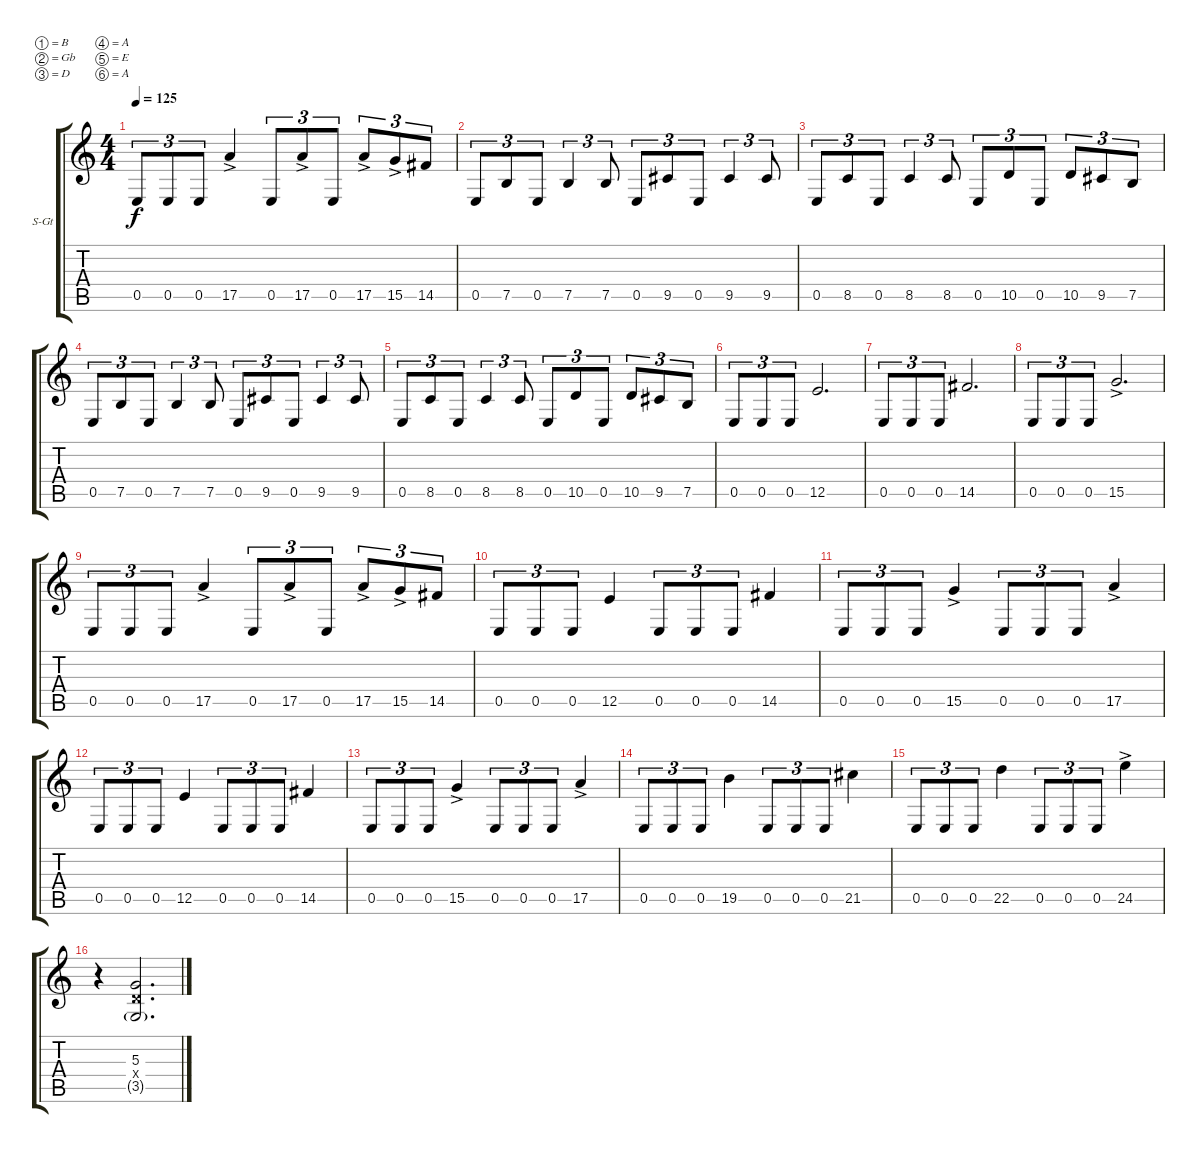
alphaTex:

\defaultSystemsLayout 4
\bracketExtendMode groupsimilarinstruments
\firstSystemTrackNameOrientation horizontal
\otherSystemsTrackNameOrientation horizontal
\track ("Rhythm string 01" "S-Gt") {instrument acousticguitarsteel}
\staff {score tabs}
\tuning (B3 Gb3 D3 A2 E2 A1)
\ts (4 4)
\tempo 125
\clef g2
\ks c
0.5.8{tu (3 2) dy f} 0.5.8{tu (3 2)} 0.5.8{tu (3 2)} 17.5{ac}.4 0.5.8{tu (3 2)} 17.5{ac}.8{tu (3 2)} 0.5.8{tu (3 2)} 17.5{ac}.8{tu (3 2)} 15.5{ac}.8{tu (3 2)} 14.5.8{tu (3 2)} |
0.5.8{tu (3 2)} 7.5.8{tu (3 2)} 0.5.8{tu (3 2)} 7.5.4{tu (3 2)} 7.5.8{tu (3 2)} 0.5.8{tu (3 2)} 9.5.8{tu (3 2)} 0.5.8{tu (3 2)} 9.5.4{tu (3 2)} 9.5.8{tu (3 2)} |
0.5.8{tu (3 2)} 8.5.8{tu (3 2)} 0.5.8{tu (3 2)} 8.5.4{tu (3 2)} 8.5.8{tu (3 2)} 0.5.8{tu (3 2)} 10.5.8{tu (3 2)} 0.5.8{tu (3 2)} 10.5.8{tu (3 2)} 9.5.8{tu (3 2)} 7.5.8{tu (3 2)} |
0.5.8{tu (3 2)} 7.5.8{tu (3 2)} 0.5.8{tu (3 2)} 7.5.4{tu (3 2)} 7.5.8{tu (3 2)} 0.5.8{tu (3 2)} 9.5.8{tu (3 2)} 0.5.8{tu (3 2)} 9.5.4{tu (3 2)} 9.5.8{tu (3 2)} |
0.5.8{tu (3 2)} 8.5.8{tu (3 2)} 0.5.8{tu (3 2)} 8.5.4{tu (3 2)} 8.5.8{tu (3 2)} 0.5.8{tu (3 2)} 10.5.8{tu (3 2)} 0.5.8{tu (3 2)} 10.5.8{tu (3 2)} 9.5.8{tu (3 2)} 7.5.8{tu (3 2)} |
0.5.8{tu (3 2)} 0.5.8{tu (3 2)} 0.5.8{tu (3 2)} 12.5.2{d} |
0.5.8{tu (3 2)} 0.5.8{tu (3 2)} 0.5.8{tu (3 2)} 14.5.2{d} |
0.5.8{tu (3 2)} 0.5.8{tu (3 2)} 0.5.8{tu (3 2)} 15.5{ac}.2{d} |
0.5.8{tu (3 2)} 0.5.8{tu (3 2)} 0.5.8{tu (3 2)} 17.5{ac}.4 0.5.8{tu (3 2)} 17.5{ac}.8{tu (3 2)} 0.5.8{tu (3 2)} 17.5{ac}.8{tu (3 2)} 15.5{ac}.8{tu (3 2)} 14.5.8{tu (3 2)} |
0.5.8{tu (3 2)} 0.5.8{tu (3 2)} 0.5.8{tu (3 2)} 12.5.4 0.5.8{tu (3 2)} 0.5.8{tu (3 2)} 0.5.8{tu (3 2)} 14.5.4 |
0.5.8{tu (3 2)} 0.5.8{tu (3 2)} 0.5.8{tu (3 2)} 15.5{ac}.4 0.5.8{tu (3 2)} 0.5.8{tu (3 2)} 0.5.8{tu (3 2)} 17.5{ac}.4 |
0.5.8{tu (3 2)} 0.5.8{tu (3 2)} 0.5.8{tu (3 2)} 12.5.4 0.5.8{tu (3 2)} 0.5.8{tu (3 2)} 0.5.8{tu (3 2)} 14.5.4 |
0.5.8{tu (3 2)} 0.5.8{tu (3 2)} 0.5.8{tu (3 2)} 15.5{ac}.4 0.5.8{tu (3 2)} 0.5.8{tu (3 2)} 0.5.8{tu (3 2)} 17.5{ac}.4 |
0.5.8{tu (3 2)} 0.5.8{tu (3 2)} 0.5.8{tu (3 2)} 19.5.4 0.5.8{tu (3 2)} 0.5.8{tu (3 2)} 0.5.8{tu (3 2)} 21.5.4 |
0.5.8{tu (3 2)} 0.5.8{tu (3 2)} 0.5.8{tu (3 2)} 22.5.4 0.5.8{tu (3 2)} 0.5.8{tu (3 2)} 0.5.8{tu (3 2)} 24.5{ac}.4 |
r.4 (3.5{g} 5.3 5.4{x}).2{d}
